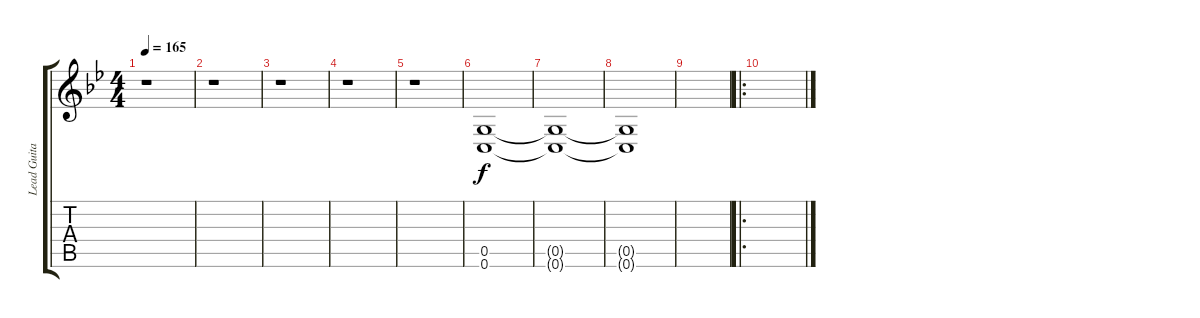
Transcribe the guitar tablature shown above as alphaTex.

\track ("Lead Guitar 2" "Lead Guita") {instrument distortionguitar}
\staff {score tabs}
\tuning (D4 A3 F3 C3 G2 C2) {hide}
\ts (4 4)
\tempo 165
\clef g2
\ks bb
r.1{dy f} |
r.1 |
r.1 |
r.1 |
r.1 |
(0.5 0.6).1 |
(0.5{t} 0.6{t}).1 |
(0.5{t} 0.6{t}).1 |
|
\ro
